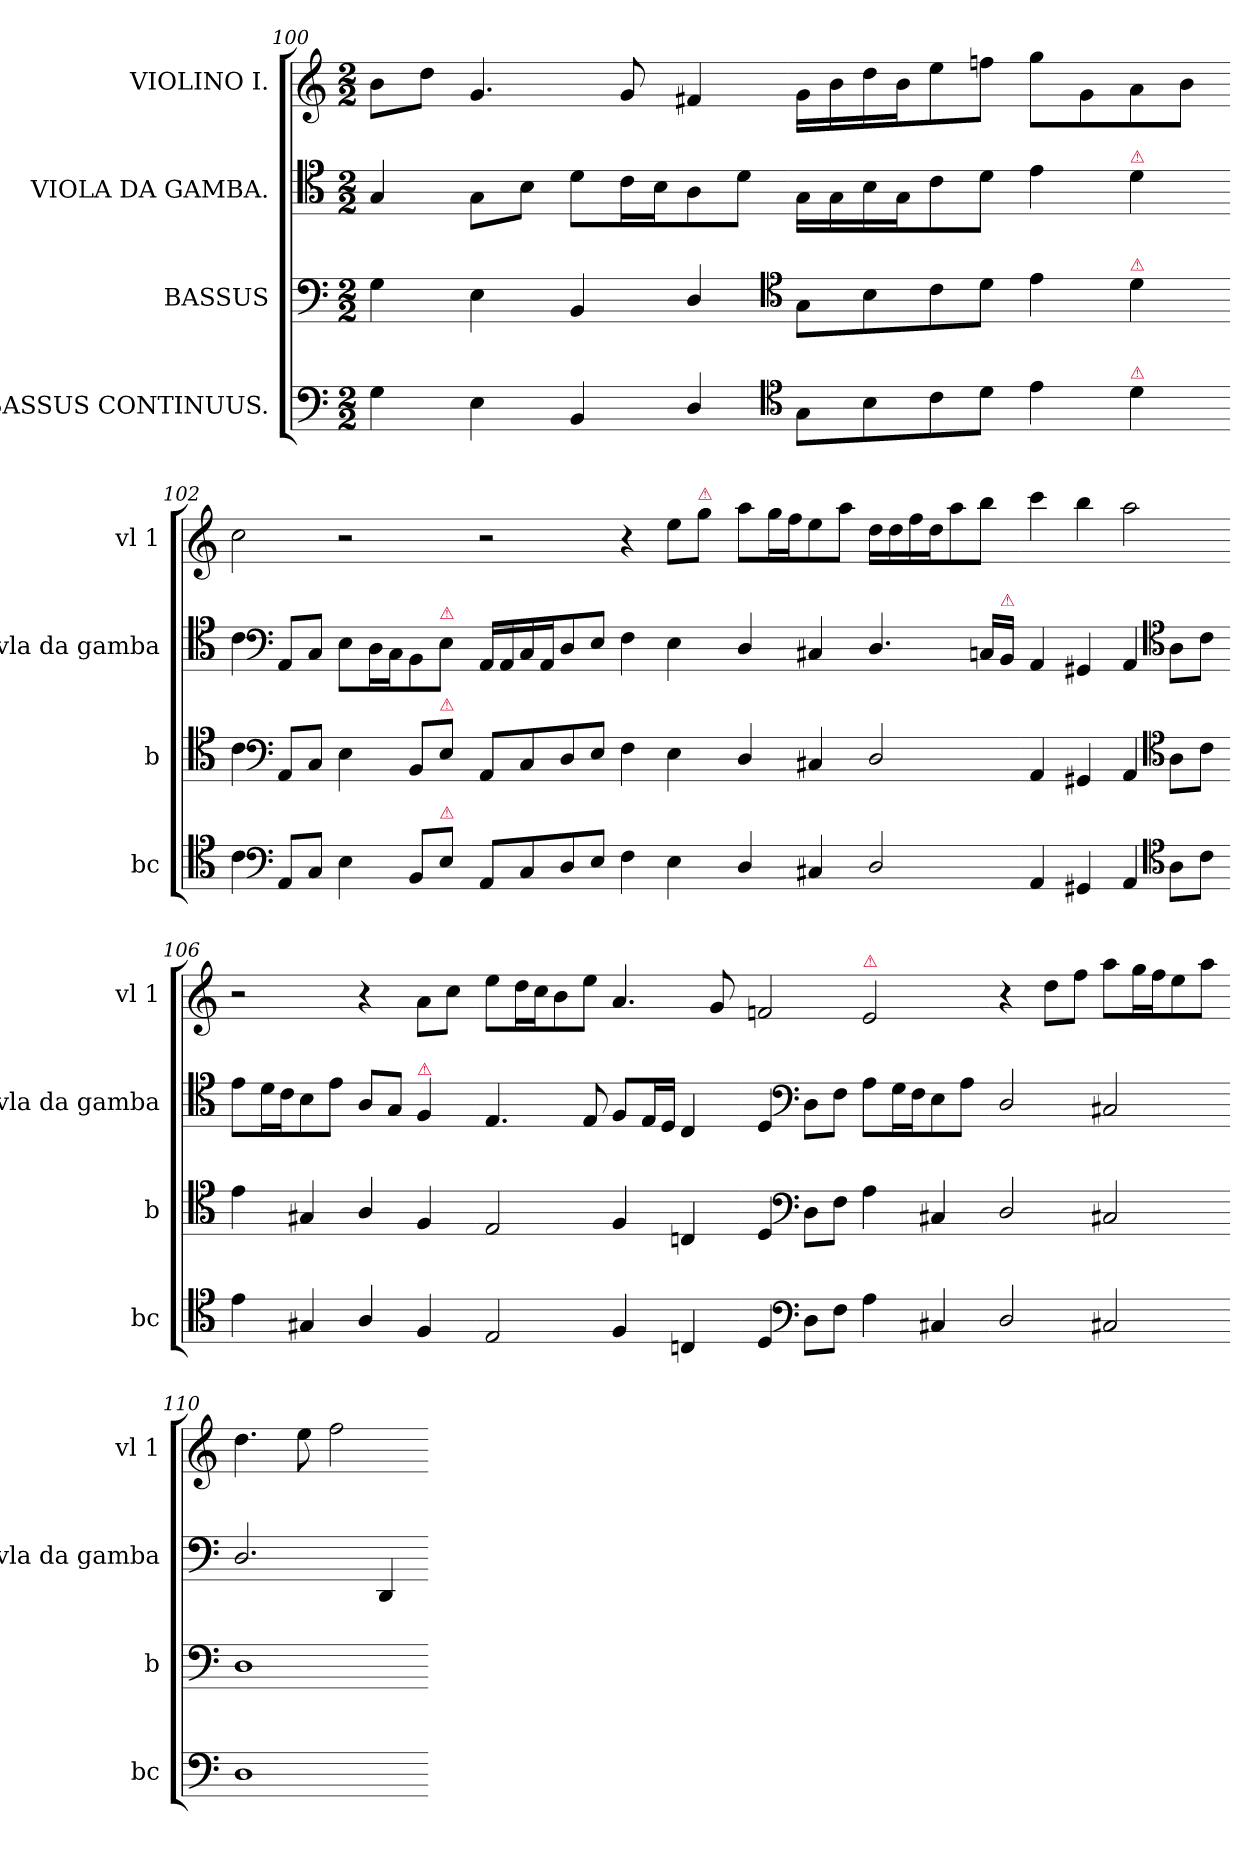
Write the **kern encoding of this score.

**kern	**kern	**kern	**kern
*part4	*part3	*part2	*part1
*staff4	*staff3	*staff2	*staff1
*I"BASSUS CONTINUUS.	*I"BASSUS	*I"VIOLA DA GAMBA.	*I"VIOLINO I.
*I'bc	*I'b	*I'vla da gamba	*I'vl 1
*clefF4	*clefF4	*clefC4	*clefG2
*k[]	*k[]	*k[]	*k[]
*a:	*a:	*a:	*a:
*M2/2	*M2/2	*M2/2	*M2/2
=100	=100	=100	=100
4G\	4G\	4G/	8b\L
.	.	.	8dd\J
4E\	4E\	8G\L	4.g/
.	.	8B\J	.
4BB/	4BB/	8d\L	.
.	.	16c\L	8g/
.	.	16B\J	.
4D/	4D/	8A\	4f#X/
.	.	8d\J	.
*clefC4	*clefC4	*	*
=101-	=101-	=101-	=101-
8G\L	8G\L	16G\LL	16g\LL
.	.	16G\	16b\
8B\	8B\	16B\	16dd\
.	.	16G\J	16b\J
8c\	8c\	8c\	8ee\
8d\J	8d\J	8d\J	8ffn\J
4e\	4e\	4e\	8gg\L
.	.	.	8g\
!	!	!LO:TX:a:color=crimson:t=⚠	!
!	!LO:TX:a:color=crimson:t=⚠	!	!
!LO:TX:a:color=crimson:t=⚠	!	!	!
4d\	4d\	4d\	8a\
.	.	.	8b\J
=102-	=102-	=102-	=102-
4c\	4c\	4c\	2cc\
*clefF4	*clefF4	*clefF4	*
8AA/L	8AA/L	8AA/L	.
8C/J	8C/J	8C/J	.
4E\	4E\	8E\L	2r
.	.	16D\L	.
.	.	16C\J	.
8BB/L	8BB/L	8BB\	.
!	!	!LO:TX:a:color=crimson:t=⚠	!
!	!LO:TX:a:color=crimson:t=⚠	!	!
!LO:TX:a:color=crimson:t=⚠	!	!	!
8E/J	8E/J	8E\J	.
=103-	=103-	=103-	=103-
8AA/L	8AA/L	16AA/LL	2r
.	.	16AA/	.
8C/	8C/	16C/	.
.	.	16AA/J	.
8D/	8D/	8D/	.
8E/J	8E/J	8E/J	.
4F\	4F\	4F\	4r
4E\	4E\	4E\	8ee\L
!	!	!	!LO:TX:a:color=crimson:t=⚠
.	.	.	8gg\J
=104-	=104-	=104-	=104-
4D/	4D/	4D/	8aa\L
.	.	.	16gg\L
.	.	.	16ff\J
4C#X/	4C#X/	4C#X/	8ee\
.	.	.	8aa\J
2D/	2D/	4.D/	16dd\LL
.	.	.	16dd\
.	.	.	16ff\
.	.	.	16dd\J
.	.	.	8aa\
.	.	16Cn/LL	8bb\J
!	!	!LO:TX:a:color=crimson:t=⚠	!
.	.	16BB/JJ	.
=105-	=105-	=105-	=105-
4AA/	4AA/	4AA/	4ccc\
4GG#X/	4GG#X/	4GG#X/	4bb\
4AA/	4AA/	4AA/	2aa\
*clefC4	*clefC4	*clefC4	*
8A\L	8A\L	8A\L	.
8c\J	8c\J	8c\J	.
=106-	=106-	=106-	=106-
4e\	4e\	8e\L	2r
.	.	16d\L	.
.	.	16c\J	.
4G#X/	4G#X/	8B\	.
.	.	8e\J	.
4A/	4A/	8A/L	4r
.	.	8G/J	.
!	!	!LO:TX:a:color=crimson:t=⚠	!
4F/	4F/	4F/	8a\L
.	.	.	8cc\J
=107-	=107-	=107-	=107-
2E/	2E/	4.E/	8ee\L
.	.	.	16dd\L
.	.	.	16cc\J
.	.	.	8b\
.	.	8E/	8ee\J
4F/	4F/	8F/L	4.a/
.	.	16E/L	.
.	.	16D/JJ	.
4Cn/	4Cn/	4C/	.
.	.	.	8g/
=108-	=108-	=108-	=108-
4D/	4D/	4D/	2fn/
*clefF4	*clefF4	*clefF4	*
8D\L	8D\L	8D\L	.
8F\J	8F\J	8F\J	.
!	!	!	!LO:TX:a:color=crimson:t=⚠
4A\	4A\	8A\L	2e/
.	.	16G\L	.
.	.	16F\J	.
4C#X/	4C#X/	8E\	.
.	.	8A\J	.
=109-	=109-	=109-	=109-
2D/	2D/	2D/	4r
.	.	.	8dd\L
.	.	.	8ff\J
2C#X/	2C#X/	2C#X/	8aa\L
.	.	.	16gg\L
.	.	.	16ff\J
.	.	.	8ee\
.	.	.	8aa\J
=110-	=110-	=110-	=110-
1D	1D	2.D/	4.dd\
.	.	.	8ee\
.	.	.	2ff\
.	.	4DD/	.
=-	=-	=-	=-
*-	*-	*-	*-
